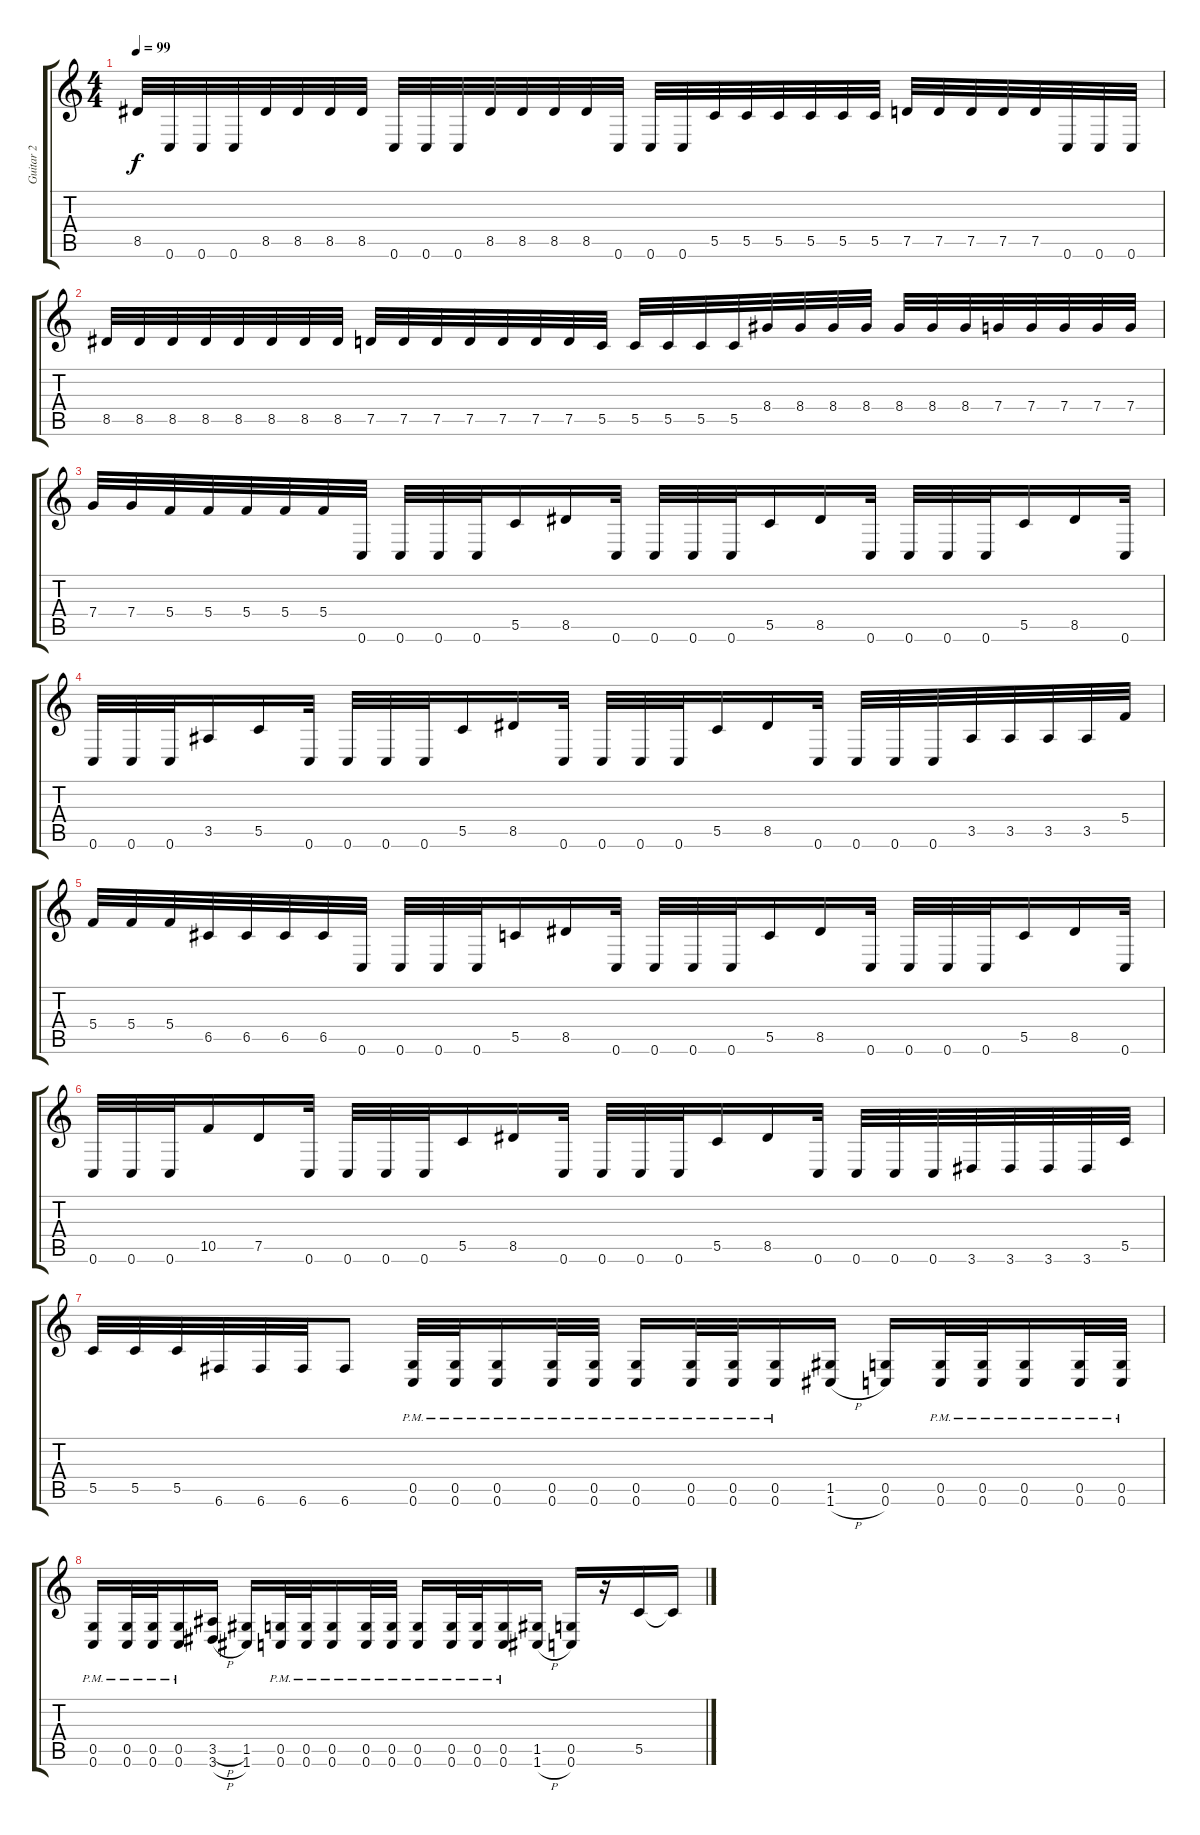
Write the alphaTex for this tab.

\track ("Guitar 2" "Guitar 2") {instrument distortionguitar}
\staff {score tabs}
\tuning (D4 A3 F3 C3 G2 C2) {hide}
\ts (4 4)
\tempo 99
\clef g2
\ks c
8.5.32{dy f} 0.6.32 0.6.32 0.6.32 8.5.32 8.5.32 8.5.32 8.5.32 0.6.32 0.6.32 0.6.32 8.5.32 8.5.32 8.5.32 8.5.32 0.6.32 0.6.32 0.6.32 5.5.32 5.5.32 5.5.32 5.5.32 5.5.32 5.5.32 7.5.32 7.5.32 7.5.32 7.5.32 7.5.32 0.6.32 0.6.32 0.6.32 |
8.5.32 8.5.32 8.5.32 8.5.32 8.5.32 8.5.32 8.5.32 8.5.32 7.5.32 7.5.32 7.5.32 7.5.32 7.5.32 7.5.32 7.5.32 5.5.32 5.5.32 5.5.32 5.5.32 5.5.32 8.4.32 8.4.32 8.4.32 8.4.32 8.4.32 8.4.32 8.4.32 7.4.32 7.4.32 7.4.32 7.4.32 7.4.32 |
7.4.32 7.4.32 5.4.32 5.4.32 5.4.32 5.4.32 5.4.32 0.6.32 0.6.32 0.6.32 0.6.32 5.5.16 8.5.16 0.6.32 0.6.32 0.6.32 0.6.32 5.5.16 8.5.16 0.6.32 0.6.32 0.6.32 0.6.32 5.5.16 8.5.16 0.6.32 |
0.6.32 0.6.32 0.6.32 3.5.16 5.5.16 0.6.32 0.6.32 0.6.32 0.6.32 5.5.16 8.5.16 0.6.32 0.6.32 0.6.32 0.6.32 5.5.16 8.5.16 0.6.32 0.6.32 0.6.32 0.6.32 3.5.32 3.5.32 3.5.32 3.5.32 5.4.32 |
5.4.32 5.4.32 5.4.32 6.5.32 6.5.32 6.5.32 6.5.32 0.6.32 0.6.32 0.6.32 0.6.32 5.5.16 8.5.16 0.6.32 0.6.32 0.6.32 0.6.32 5.5.16 8.5.16 0.6.32 0.6.32 0.6.32 0.6.32 5.5.16 8.5.16 0.6.32 |
0.6.32 0.6.32 0.6.32 10.5.16 7.5.16 0.6.32 0.6.32 0.6.32 0.6.32 5.5.16 8.5.16 0.6.32 0.6.32 0.6.32 0.6.32 5.5.16 8.5.16 0.6.32 0.6.32 0.6.32 0.6.32 3.6.32 3.6.32 3.6.32 3.6.32 5.5.32 |
5.5.32 5.5.32 5.5.32 6.6.32 6.6.32 6.6.32 6.6.8 (0.5{pm} 0.6{pm}).32 (0.5{pm} 0.6{pm}).32 (0.5{pm} 0.6{pm}).16 (0.5{pm} 0.6{pm}).32 (0.5{pm} 0.6{pm}).32 (0.5{pm} 0.6{pm}).16 (0.5{pm} 0.6{pm}).32 (0.5{pm} 0.6{pm}).32 (0.5{pm} 0.6{pm}).16 (1.5 1.6{h}).16 (0.5 0.6).16 (0.5{pm} 0.6{pm}).32 (0.5{pm} 0.6{pm}).32 (0.5{pm} 0.6{pm}).16 (0.5{pm} 0.6{pm}).32 (0.5{pm} 0.6{pm}).32 |
(0.5{pm} 0.6{pm}).16 (0.5{pm} 0.6{pm}).32 (0.5{pm} 0.6{pm}).32 (0.5{pm} 0.6{pm}).16 (3.5{h} 3.6{h}).16 (1.5 1.6).16 (0.5{pm} 0.6{pm}).32 (0.5{pm} 0.6{pm}).32 (0.5{pm} 0.6{pm}).16 (0.5{pm} 0.6{pm}).32 (0.5{pm} 0.6{pm}).32 (0.5{pm} 0.6{pm}).16 (0.5{pm} 0.6{pm}).32 (0.5{pm} 0.6{pm}).32 (0.5{pm} 0.6{pm}).16 (1.5 1.6{h}).16 (0.5 0.6).16 r.16 5.5.16 5.5{t}.16
